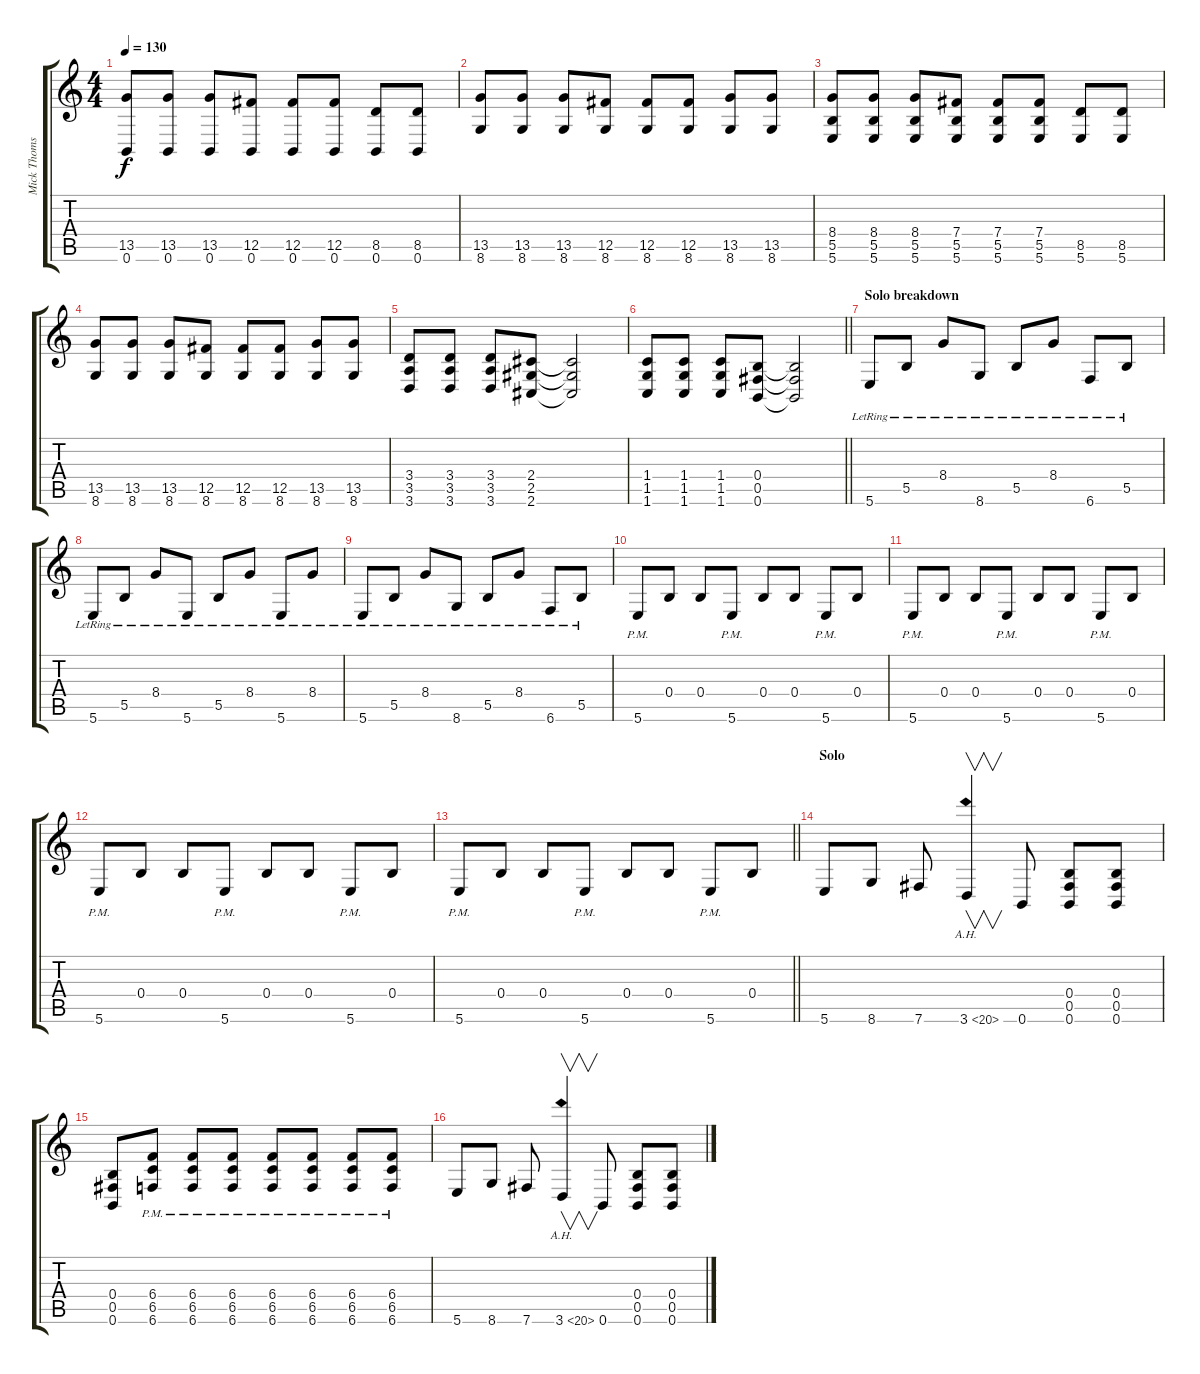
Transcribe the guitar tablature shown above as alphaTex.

\track ("Mick Thomson" "Mick Thoms") {instrument distortionguitar}
\staff {score tabs}
\tuning (Db4 Ab3 E3 B2 Gb2 B1) {hide}
\ts (4 4)
\tempo 130
\clef g2
\ks c
(13.5 0.6).8{dy f} (13.5 0.6).8 (13.5 0.6).8 (12.5 0.6).8 (12.5 0.6).8 (12.5 0.6).8 (8.5 0.6).8 (8.5 0.6).8 |
(13.5 8.6).8 (13.5 8.6).8 (13.5 8.6).8 (12.5 8.6).8 (12.5 8.6).8 (12.5 8.6).8 (13.5 8.6).8 (13.5 8.6).8 |
(8.4 5.5 5.6).8 (8.4 5.5 5.6).8 (8.4 5.5 5.6).8 (7.4 5.5 5.6).8 (7.4 5.5 5.6).8 (7.4 5.5 5.6).8 (8.5 5.6).8 (8.5 5.6).8 |
(13.5 8.6).8 (13.5 8.6).8 (13.5 8.6).8 (12.5 8.6).8 (12.5 8.6).8 (12.5 8.6).8 (13.5 8.6).8 (13.5 8.6).8 |
(3.4 3.5 3.6).8 (3.4 3.5 3.6).8 (3.4 3.5 3.6).8 (2.4 2.5 2.6).8 (2.4{t} 2.5{t} 2.6{t}).2 |
\barLineRight lightlight
(1.4 1.5 1.6).8 (1.4 1.5 1.6).8 (1.4 1.5 1.6).8 (0.4 0.5 0.6).8 (0.4{t} 0.5{t} 0.6{t}).2 |
\section ("" "Solo breakdown")
5.6{lr}.8 5.5{lr}.8 8.4{lr}.8 8.6{lr}.8 5.5{lr}.8 8.4{lr}.8 6.6{lr}.8 5.5{lr}.8 |
5.6{lr}.8 5.5{lr}.8 8.4{lr}.8 5.6{lr}.8 5.5{lr}.8 8.4{lr}.8 5.6{lr}.8 8.4{lr}.8 |
5.6{lr}.8 5.5{lr}.8 8.4{lr}.8 8.6{lr}.8 5.5{lr}.8 8.4{lr}.8 6.6{lr}.8 5.5{lr}.8 |
5.6{pm}.8 0.4.8 0.4.8 5.6{pm}.8 0.4.8 0.4.8 5.6{pm}.8 0.4.8 |
5.6{pm}.8 0.4.8 0.4.8 5.6{pm}.8 0.4.8 0.4.8 5.6{pm}.8 0.4.8 |
5.6{pm}.8 0.4.8 0.4.8 5.6{pm}.8 0.4.8 0.4.8 5.6{pm}.8 0.4.8 |
\barLineRight lightlight
5.6{pm}.8 0.4.8 0.4.8 5.6{pm}.8 0.4.8 0.4.8 5.6{pm}.8 0.4.8 |
\section ("" "Solo")
5.6.8{volume 10} 8.6.8 7.6.8 3.6{ah 17}.4{v} 0.6.8 (0.4 0.5 0.6).8 (0.4 0.5 0.6).8 |
(0.4 0.5 0.6).8 (6.4{pm} 6.5{pm} 6.6{pm}).8 (6.4{pm} 6.5{pm} 6.6{pm}).8 (6.4{pm} 6.5{pm} 6.6{pm}).8 (6.4{pm} 6.5{pm} 6.6{pm}).8 (6.4{pm} 6.5{pm} 6.6{pm}).8 (6.4{pm} 6.5{pm} 6.6{pm}).8 (6.4{pm} 6.5{pm} 6.6{pm}).8 |
5.6.8 8.6.8 7.6.8 3.6{ah 17}.4{v} 0.6.8 (0.4 0.5 0.6).8 (0.4 0.5 0.6).8
